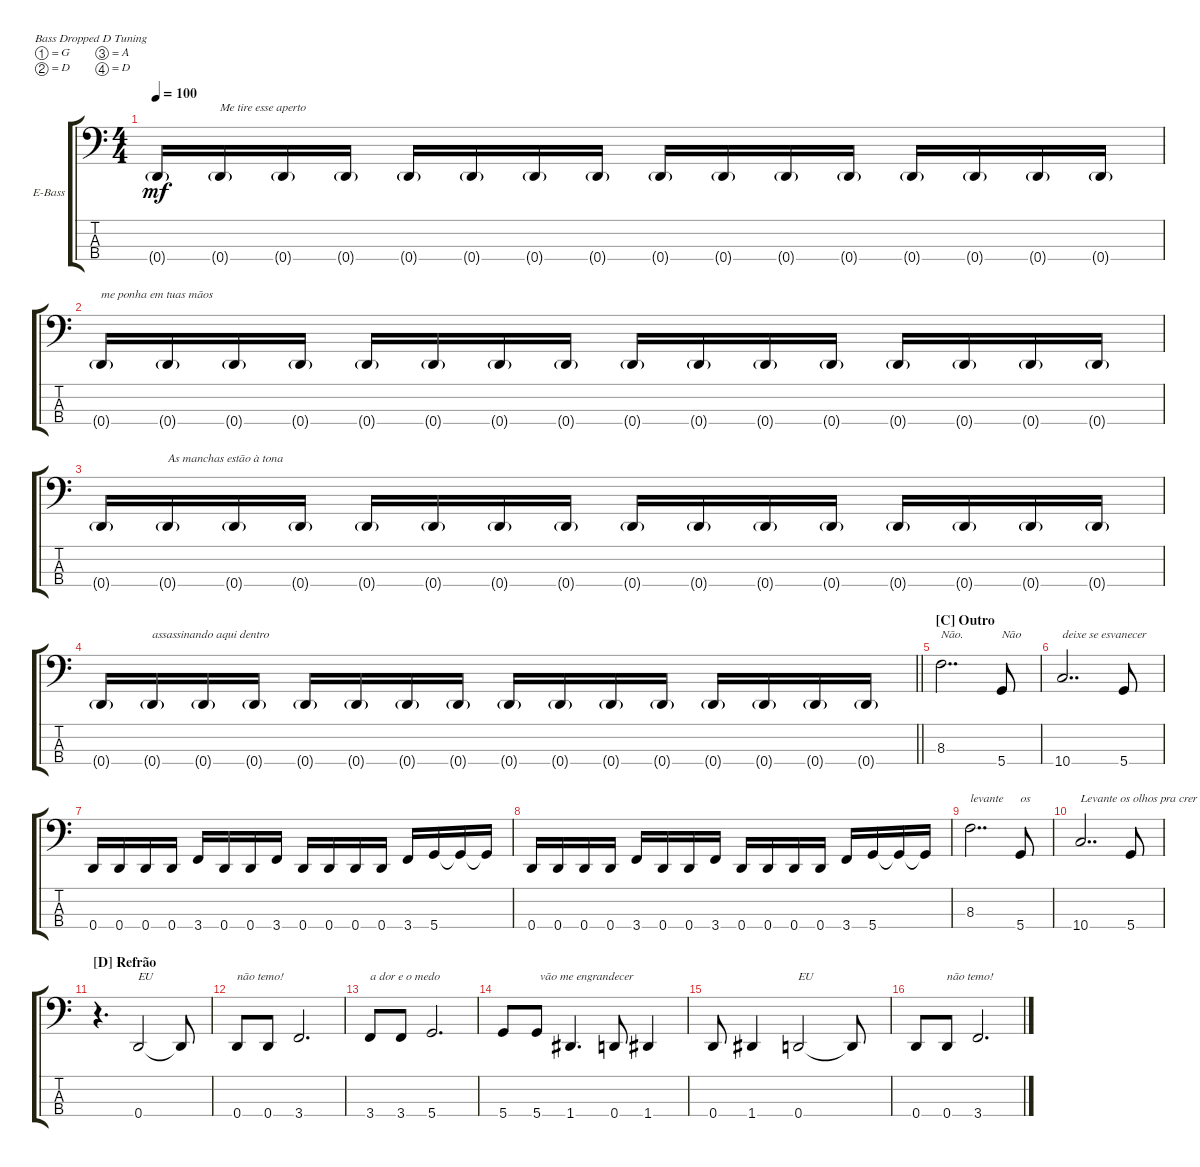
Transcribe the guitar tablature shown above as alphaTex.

\defaultSystemsLayout 4
\bracketExtendMode groupsimilarinstruments
\firstSystemTrackNameOrientation horizontal
\otherSystemsTrackNameOrientation horizontal
\track ("Baixo" "E-Bass") {multiBarRest instrument electricbassfinger}
\staff {score tabs}
\tuning (G2 D2 A1 D1)
\ts (4 4)
\tempo 100
\clef f4
\ks c
0.4{g}.16{dy mf} 0.4{g}.16{txt "Me tire esse aperto"} 0.4{g}.16 0.4{g}.16 0.4{g}.16 0.4{g}.16 0.4{g}.16 0.4{g}.16 0.4{g}.16 0.4{g}.16 0.4{g}.16 0.4{g}.16 0.4{g}.16 0.4{g}.16 0.4{g}.16 0.4{g}.16 |
0.4{g}.16{txt "me ponha em tuas mãos"} 0.4{g}.16 0.4{g}.16 0.4{g}.16 0.4{g}.16 0.4{g}.16 0.4{g}.16 0.4{g}.16 0.4{g}.16 0.4{g}.16 0.4{g}.16 0.4{g}.16 0.4{g}.16 0.4{g}.16 0.4{g}.16 0.4{g}.16 |
0.4{g}.16 0.4{g}.16{txt "As manchas estão à tona"} 0.4{g}.16 0.4{g}.16 0.4{g}.16 0.4{g}.16 0.4{g}.16 0.4{g}.16 0.4{g}.16 0.4{g}.16 0.4{g}.16 0.4{g}.16 0.4{g}.16 0.4{g}.16 0.4{g}.16 0.4{g}.16 |
\barLineRight lightlight
0.4{g}.16 0.4{g}.16{txt "assassinando aqui dentro "} 0.4{g}.16 0.4{g}.16 0.4{g}.16 0.4{g}.16 0.4{g}.16 0.4{g}.16 0.4{g}.16 0.4{g}.16 0.4{g}.16 0.4{g}.16 0.4{g}.16 0.4{g}.16 0.4{g}.16 0.4{g}.16 |
\section ("C" "Outro")
8.3.2{dd txt "Não."} 5.4.8{txt "Não"} |
10.4.2{dd txt "deixe se esvanecer"} 5.4.8 |
0.4.16 0.4.16 0.4.16 0.4.16 3.4.16 0.4.16 0.4.16 3.4.16 0.4.16 0.4.16 0.4.16 0.4.16 3.4.16 5.4.16 5.4{t}.16 5.4{t}.16 |
0.4.16 0.4.16 0.4.16 0.4.16 3.4.16 0.4.16 0.4.16 3.4.16 0.4.16 0.4.16 0.4.16 0.4.16 3.4.16 5.4.16 5.4{t}.16 5.4{t}.16 |
8.3.2{dd txt "levante"} 5.4.8{txt "os"} |
10.4.2{dd txt "Levante os olhos pra crer"} 5.4.8 |
\section ("D" "Refrão")
r.4{d} 0.4.2{txt "EU"} 0.4{t}.8 |
0.4.8{txt "não temo!"} 0.4.8 3.4.2{d} |
3.4.8{txt "a dor e o medo"} 3.4.8 5.4.2{d} |
5.4.8 5.4.8{txt " vão me engrandecer"} 1.4.4{d} 0.4.8 1.4.4 |
0.4.8 1.4.4 0.4.2{txt "EU"} 0.4{t}.8 |
0.4.8 0.4.8{txt "não temo!"} 3.4.2{d}
